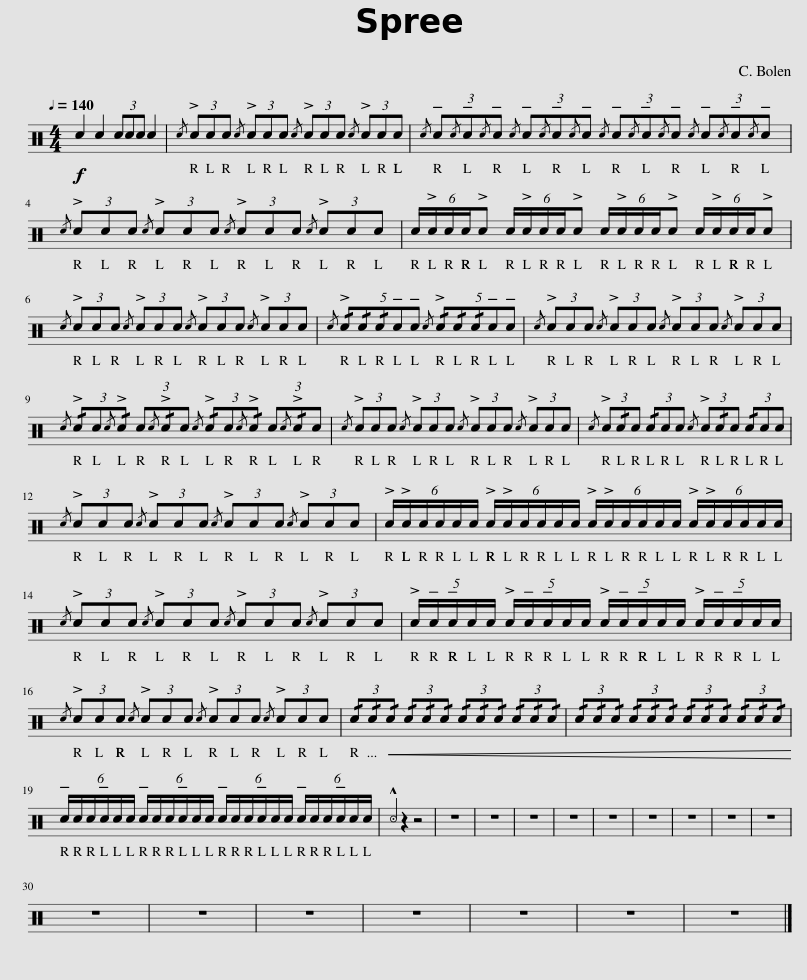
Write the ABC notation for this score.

X:1
L:1/8
Q:1/4=140
M:4/4
I:linebreak $
K:C
V:1 perc
K:none
V:1
!f! c2 c2 (3ccc c2 |{/c} (3!>!ccc{/c} (3!>!ccc{/c} (3!>!ccc{/c} (3!>!ccc |{/c} (3!tenuto!c{/c}!tenuto!c{/c}!tenuto!c{/c} (3!tenuto!c{/c}!tenuto!c{/c}!tenuto!c{/c} (3!tenuto!c{/c}!tenuto!c{/c}!tenuto!c{/c} (3!tenuto!c{/c}!tenuto!c{/c}!tenuto!c |${/c} (3!>!ccc{/c} (3!>!ccc{/c} (3!>!ccc{/c} (3!>!ccc | (6:4:5c/!>!c/c/c/!>!c (6:4:5c/!>!c/c/c/!>!c (6:4:5c/!>!c/c/c/!>!c (6:4:5c/!>!c/c/c/!>!c |$ %5
{/c} (3!>!ccc{/c} (3!>!ccc{/c} (3!>!ccc{/c} (3!>!ccc |{/c} (5:4:5!/!!>!c!/!c!/!c!tenuto!c!tenuto!c{/c} (5:4:5!/!!>!c!/!c!/!c!tenuto!c!tenuto!c |{/c} (3!>!ccc{/c} (3!>!ccc{/c} (3!>!ccc{/c} (3!>!ccc |${/c} (3!/!!>!cc{/c}!/!!>!c (3c{/c}!/!!>!cc{/c} (3!/!!>!cc{/c}!/!!>!c (3c{/c}!/!!>!cc |{/c} (3!>!ccc{/c} (3!>!ccc{/c} (3!>!ccc{/c} (3!>!ccc | %10
{/c} (3!>!c!/!cc (3!/!ccc{/c} (3!>!c!/!cc (3!/!ccc |${/c} (3!>!ccc{/c} (3!>!ccc{/c} (3!>!ccc{/c} (3!>!ccc | (6:4:6!>!c/!>!c/c/c/c/c/ (6:4:6!>!c/!>!c/c/c/c/c/ (6:4:6!>!c/!>!c/c/c/c/c/ (6:4:6!>!c/!>!c/c/c/c/c/ |${/c} (3!>!ccc{/c} (3!>!ccc{/c} (3!>!ccc{/c} (3!>!ccc | (5:4:5!>!c/!tenuto!c/!tenuto!c/c/c/ (5:4:5!>!c/!tenuto!c/!tenuto!c/c/c/ (5:4:5!>!c/!tenuto!c/!tenuto!c/c/c/ (5:4:5!>!c/!tenuto!c/!tenuto!c/c/c/ |$ %15
{/c} (3!>!ccc{/c} (3!>!ccc{/c} (3!>!ccc{/c} (3!>!ccc | (3!/!c!<(!!/!c!/!c (3!/!c!/!c!/!c (3!/!c!/!c!/!c (3!/!c!/!c!/!c!<)! | (3!/!c!/!c!/!c (3!/!c!/!c!/!c (3!/!c!/!c!/!c (3!/!c!/!c!/!c |$ (6:4:6!tenuto!c/c/c/!tenuto!c/c/c/ (6:4:6!tenuto!c/c/c/!tenuto!c/c/c/ (6:4:6!tenuto!c/c/c/!tenuto!c/c/c/ (6:4:6!tenuto!c/c/c/!tenuto!c/c/c/ | !^!c2 z2 z4 | %20
 z8 | z8 | z8 | z8 | z8 | %25
 z8 | z8 | z8 | z8 |$ z8 | %30
 z8 | z8 | z8 | z8 | z8 | %35
 z8 |] %36
